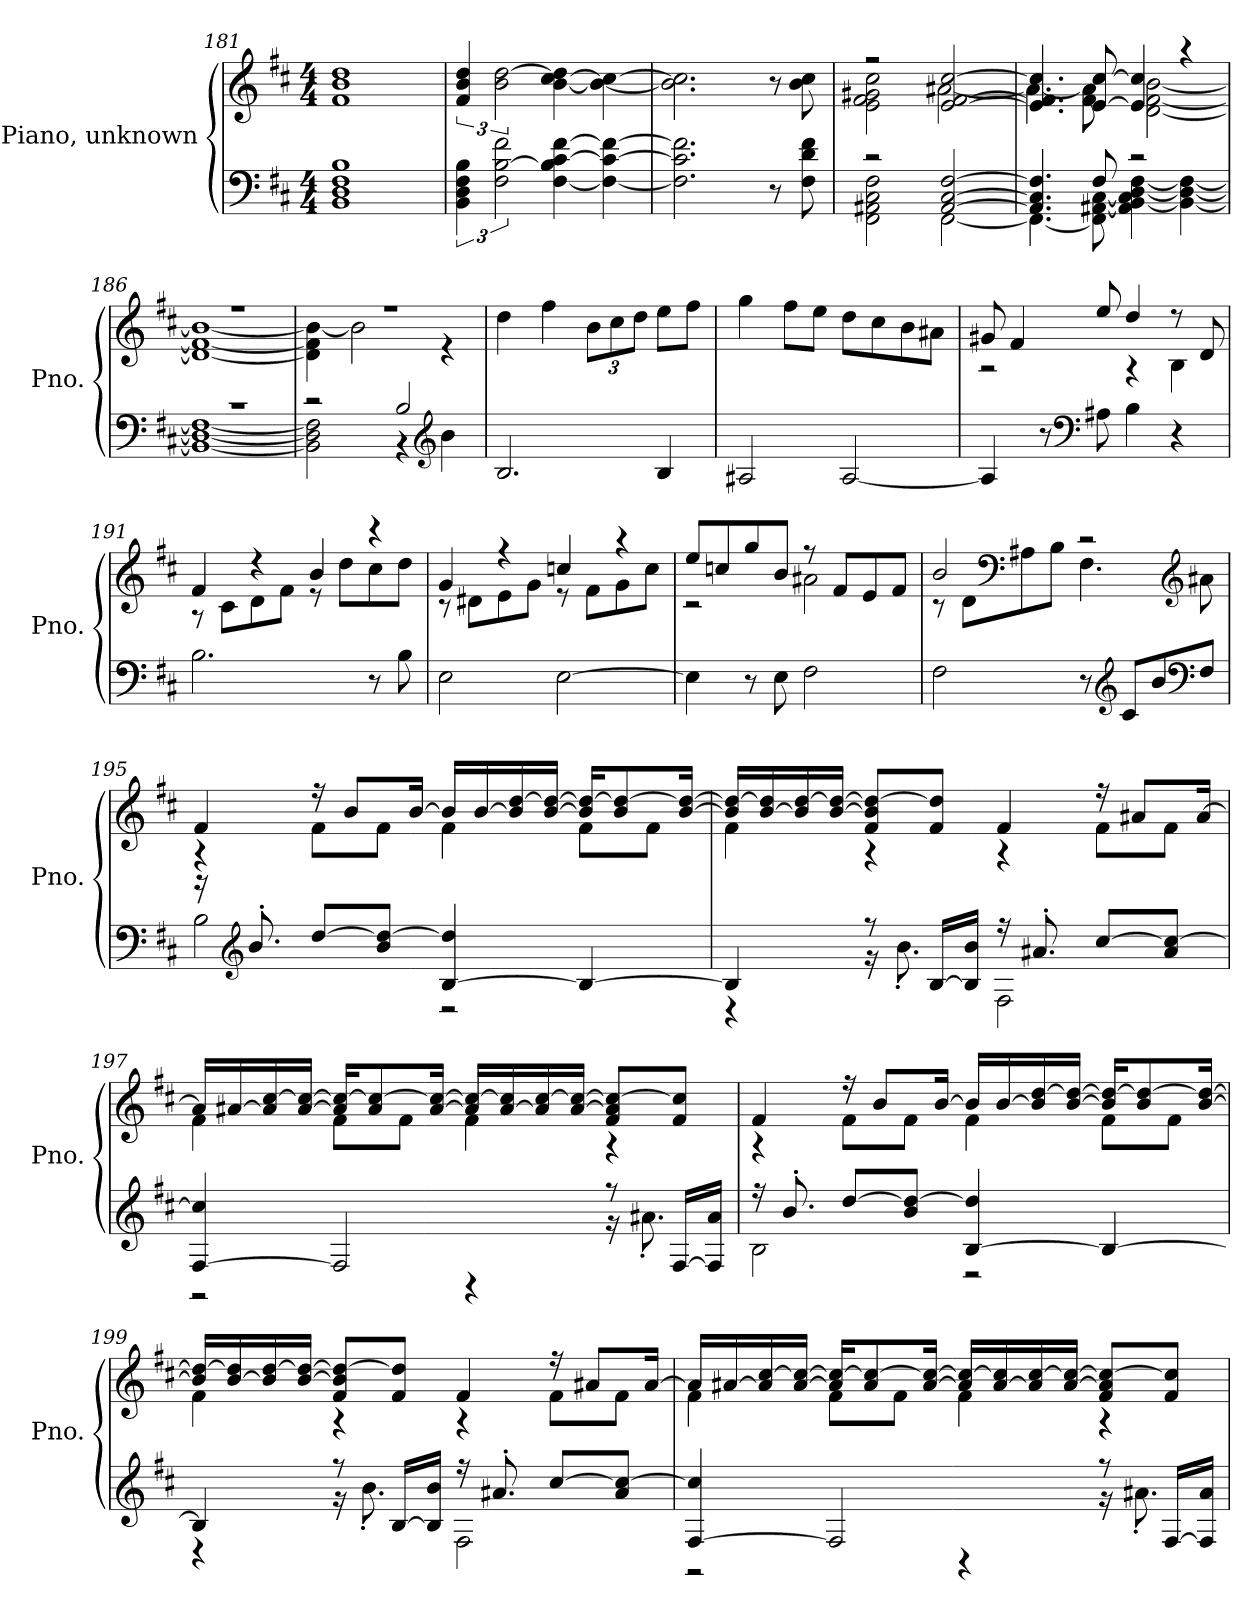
**kern	**kern
*part1	*part1
*staff2	*staff1
*I"Piano, unknown	*
*I'Pno.	*
*clefF4	*clefG2
*k[f#c#]	*k[f#c#]
*M4/4	*M4/4
=181	=181
1BB 1D 1F# 1B	1f# 1b 1dd
=182	=182
6BB\ 6D\ 6F#\ 6B\	6f#/ 6b/ 6dd/
3F#\ [3B\ 3f#\	3b\ [3dd\
[4F#\ 4B\] [4c#\ [4f#\	[4b\ [4cc#\ 4dd\]
4F#\_ 4c#\_ 4f#\_	4b\_ 4cc#\_
=183	=183
2.F#\] 2.c#\] 2.f#\]	2.b\] 2.cc#\]
8r	8r
8F#\ 8d\ 8f#\	8b\ 8cc#\
!!LO:LB:g=z
=184	=184
*^	*^
2r	2FF#\ 2AA#X\ 2C#\ 2F#\	2r	2e\ 2f#\ 2g#X\ 2cc#\
[2AA#/ [2C#/ [2F#/	[2FF#\	[2e/ [2f#/ [2cc#/	[2a#X\
=185	=185	=185	=185
4.AA#/] 4.C#/] 4.F#/]	4.FF#\_	4.e/] 4.f#/] 4.cc#/]	4.a#\_
8F#/	8FF#\] [8AA#X\ [8C#\	[8e/ [8cc#/	8f#\ 8a#\]
2r	4AA#\] [4BB\ 4C#\] [4D\ [4F#\	4e/] 4cc#/]	[2d\ [2f#\ [2b\
.	4BB\_ 4D\_ 4F#\_	4r	.
=186	=186	=186	=186
1r	1BB_ 1D_ 1F#_	1r	1d_ 1f#_ 1b_
=187	=187	=187	=187
2r	2BB\] 2D\] 2F#\]	1r	4d\] 4f#\] 4b\_
.	.	.	2b\]
2B/	4r	.	.
*clefG2	*	*	*
.	4b\	.	4r
*v	*v	*	*
*	*v	*v
=188	=188
2.B/	4dd\
.	4ff#\
*	*Xbrackettup
.	12b\L
.	12cc#\
.	12dd\J
4B/	8ee\L
.	8ff#\J
=189	=189
2A#X/	4gg\
.	8ff#\L
.	8ee\J
[2A#/	8dd\L
.	8cc#\
.	8b\
.	8a#X\J
!!LO:LB:g=z
=190	=190
*	*^
4A#/]	8g#X/	2r
.	4f#/	.
8r	.	.
*clefF4	*	*
8A#X\	8ee/	.
4B\	4dd/	4r
4r	8r	4B\
.	8d/	.
=191	=191	=191
2.B\	4f#/	8r
.	.	8c#\L
.	4r	8d\
.	.	8f#\J
.	4b/	8r
.	.	8dd\L
8r	4r	8cc#\
8B\	.	8dd\J
=192	=192	=192
2E\	4g/	8r
.	.	8d#X\L
.	4r	8e\
.	.	8g\J
[2E\	4ccn/	8r
.	.	8f#\L
.	4r	8g\
.	.	8cc\J
=193	=193	=193
4E\]	8ee/L	2r
.	8ccn/	.
8r	8gg/	.
8E\	8b/J	.
2F#\	8r	2a#X\
.	8f#/L	.
.	8e/	.
.	8f#/J	.
!!LO:LB:g=z	!!
=194	=194	=194
2F#\	2b/	8r
.	.	8d\L
*	*clefF4	*
.	.	8A#X\
.	.	8B\J
8r	2r	4.F#\
*clefG2	*	*
8c#/L	.	.
8b/	.	.
*clefF4	*clefG2	*
8F#/J	.	8a#X\
=195	=195	=195
*^	*	*
16r	2B\	4f#/	4r
*clefG2	*	*	*
8.b'/	.	.	.
[8dd/L	.	16r	8f#\L
.	.	8b/L	.
8b/ 8dd/_J	.	.	8f#\J
.	.	[16b/Jk	.
[4B/ 4dd/]	2r	16b/LL]	4f#\
.	.	[16b/	.
.	.	16b/] [16dd/	.
.	.	[16b/ 16dd/_JJ	.
4B/_	.	16b/] 16dd/_KL	8f#\L
.	.	8b/ 8dd/_	.
.	.	.	8f#\J
.	.	[16b/ 16dd/_Jk	.
!!LO:PB:g=z	!!
=196	=196	=196	=196
4B/]	4r	16b/] 16dd/_LL	4f#\
.	.	[16b/ 16dd/]	.
.	.	16b/] [16dd/	.
.	.	[16b/ 16dd/_JJ	.
8r	16r	8f#/ 8b/] 8dd/_L	4r
.	8.b'\	.	.
[16B/LL	.	8f#/ 8dd/]J	.
16B/] 16b/JJ	.	.	.
16r	2F#\	4f#/	4r
8.a#X'/	.	.	.
[8cc#/L	.	16r	8f#\L
.	.	8a#X/L	.
8a#/ 8cc#/_J	.	.	8f#\J
.	.	[16a#/Jk	.
!!LO:LB:g=z	!!
=197	=197	=197	=197
[4F#/ 4cc#/]	2r	16a#/LL]	4f#\
.	.	[16a#X/	.
.	.	16a#/] [16cc#/	.
.	.	[16a#/ 16cc#/_JJ	.
2F#/]	.	16a#/] 16cc#/_KL	8f#\L
.	.	8a#/ 8cc#/_	.
.	.	.	8f#\J
.	.	[16a#/ 16cc#/_Jk	.
.	4r	16a#/] 16cc#/_LL	4f#\
.	.	[16a#/ 16cc#/]	.
.	.	16a#/] [16cc#/	.
.	.	[16a#/ 16cc#/_JJ	.
8r	16r	8f#/ 8a#/] 8cc#/_L	4r
.	8.a#X'\	.	.
[16F#/LL	.	8f#/ 8cc#/]J	.
16F#/] 16a#/JJ	.	.	.
=198	=198	=198	=198
16r	2B\	4f#/	4r
8.b'/	.	.	.
[8dd/L	.	16r	8f#\L
.	.	8b/L	.
8b/ 8dd/_J	.	.	8f#\J
.	.	[16b/Jk	.
[4B/ 4dd/]	2r	16b/LL]	4f#\
.	.	[16b/	.
.	.	16b/] [16dd/	.
.	.	[16b/ 16dd/_JJ	.
4B/_	.	16b/] 16dd/_KL	8f#\L
.	.	8b/ 8dd/_	.
.	.	.	8f#\J
.	.	[16b/ 16dd/_Jk	.
!!LO:LB:g=z	!!
=199	=199	=199	=199
4B/]	4r	16b/] 16dd/_LL	4f#\
.	.	[16b/ 16dd/]	.
.	.	16b/] [16dd/	.
.	.	[16b/ 16dd/_JJ	.
8r	16r	8f#/ 8b/] 8dd/_L	4r
.	8.b'\	.	.
[16B/LL	.	8f#/ 8dd/]J	.
16B/] 16b/JJ	.	.	.
16r	2F#\	4f#/	4r
8.a#X'/	.	.	.
[8cc#/L	.	16r	8f#\L
.	.	8a#X/L	.
8a#/ 8cc#/_J	.	.	8f#\J
.	.	[16a#/Jk	.
!!LO:LB:g=z	!!
=200	=200	=200	=200
[4F#/ 4cc#/]	2r	16a#/LL]	4f#\
.	.	[16a#X/	.
.	.	16a#/] [16cc#/	.
.	.	[16a#/ 16cc#/_JJ	.
2F#/]	.	16a#/] 16cc#/_KL	8f#\L
.	.	8a#/ 8cc#/_	.
.	.	.	8f#\J
.	.	[16a#/ 16cc#/_Jk	.
.	4r	16a#/] 16cc#/_LL	4f#\
.	.	[16a#/ 16cc#/]	.
.	.	16a#/] [16cc#/	.
.	.	[16a#/ 16cc#/_JJ	.
8r	16r	8f#/ 8a#/] 8cc#/_L	4r
.	8.a#X'\	.	.
[16F#/LL	.	8f#/ 8cc#/]J	.
16F#/] 16a#/JJ	.	.	.
*v	*v	*	*
*	*v	*v
=	=
*-	*-
